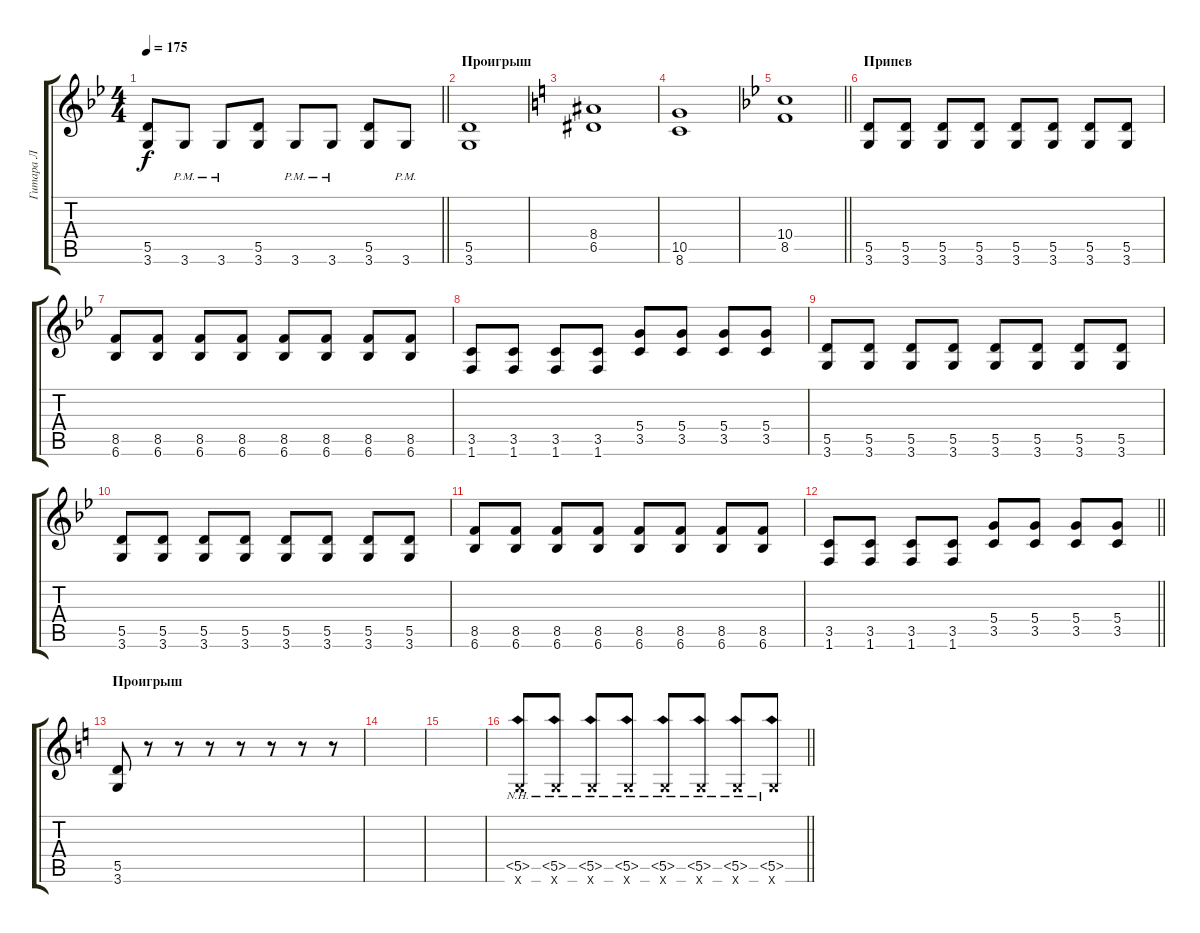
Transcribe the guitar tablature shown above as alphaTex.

\track ("Гитара Л" "Гитара Л") {instrument distortionguitar}
\staff {score tabs}
\tuning (E4 B3 G3 D3 A2 E2) {hide}
\ts (4 4)
\tempo 175
\clef g2
\barLineRight lightlight
\ks bb
(5.5 3.6).8{dy f} 3.6{pm}.8 3.6{pm}.8 (5.5 3.6).8 3.6{pm}.8 3.6{pm}.8 (5.5 3.6).8 3.6{pm}.8 |
\section ("" "Проигрыш")
(5.5 3.6).1 |
\ks c
(8.4 6.5).1 |
(10.5 8.6).1 |
\barLineRight lightlight
\ks bb
(10.4 8.5).1 |
\section ("" "Припев")
(5.5 3.6).8 (5.5 3.6).8 (5.5 3.6).8 (5.5 3.6).8 (5.5 3.6).8 (5.5 3.6).8 (5.5 3.6).8 (5.5 3.6).8 |
(8.5 6.6).8 (8.5 6.6).8 (8.5 6.6).8 (8.5 6.6).8 (8.5 6.6).8 (8.5 6.6).8 (8.5 6.6).8 (8.5 6.6).8 |
(3.5 1.6).8 (3.5 1.6).8 (3.5 1.6).8 (3.5 1.6).8 (5.4 3.5).8 (5.4 3.5).8 (5.4 3.5).8 (5.4 3.5).8 |
(5.5 3.6).8 (5.5 3.6).8 (5.5 3.6).8 (5.5 3.6).8 (5.5 3.6).8 (5.5 3.6).8 (5.5 3.6).8 (5.5 3.6).8 |
(5.5 3.6).8 (5.5 3.6).8 (5.5 3.6).8 (5.5 3.6).8 (5.5 3.6).8 (5.5 3.6).8 (5.5 3.6).8 (5.5 3.6).8 |
(8.5 6.6).8 (8.5 6.6).8 (8.5 6.6).8 (8.5 6.6).8 (8.5 6.6).8 (8.5 6.6).8 (8.5 6.6).8 (8.5 6.6).8 |
\barLineRight lightlight
(3.5 1.6).8 (3.5 1.6).8 (3.5 1.6).8 (3.5 1.6).8 (5.4 3.5).8 (5.4 3.5).8 (5.4 3.5).8 (5.4 3.5).8 |
\section ("" "Проигрыш")
\ks c
(5.5 3.6).8 r.8 r.8 r.8 r.8 r.8 r.8 r.8 |
|
|
\barLineRight lightlight
(5.5{nh} 3.6{x}).8 (5.5{nh} 3.6{x}).8 (5.5{nh} 3.6{x}).8 (5.5{nh} 3.6{x}).8 (5.5{nh} 3.6{x}).8 (5.5{nh} 3.6{x}).8 (5.5{nh} 3.6{x}).8 (5.5{nh} 3.6{x}).8
